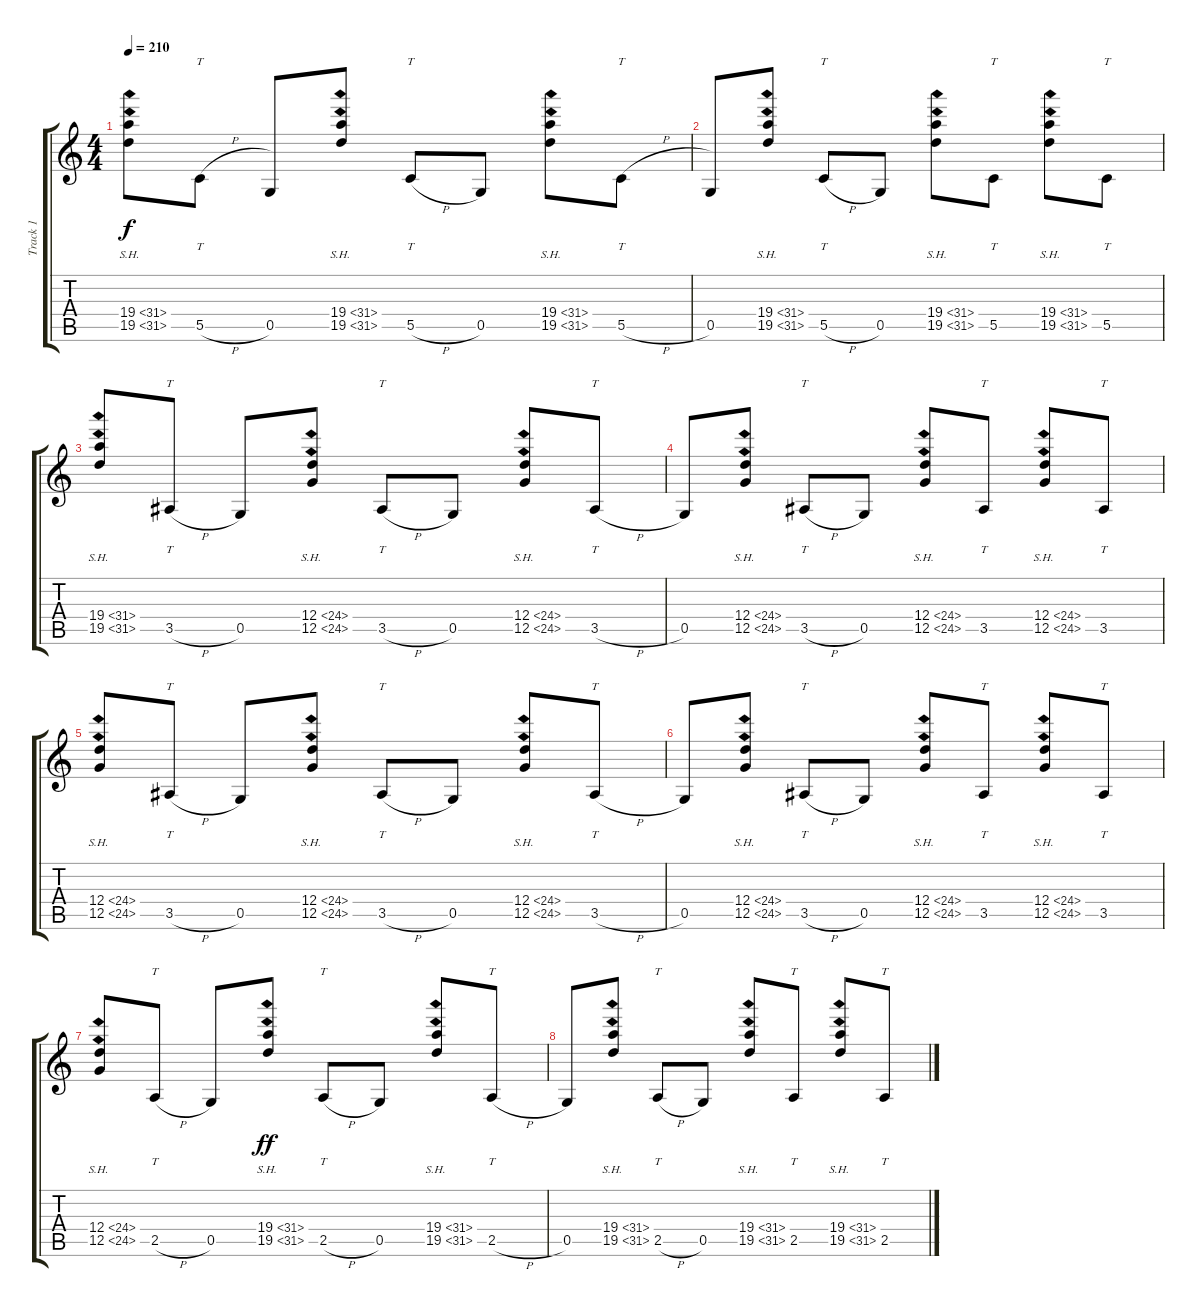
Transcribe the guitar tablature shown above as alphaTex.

\track ("Track 1" "Track 1") {instrument acousticguitarsteel}
\staff {score tabs}
\tuning (D4 Bb3 G3 D3 G2 C2) {hide}
\ts (4 4)
\tempo 210
\clef g2
\ks c
(19.4{sh 12} 19.5{sh 12}).8{dy f} 5.5{h}.8{tt} 0.5.8 (19.4{sh 12} 19.5{sh 12}).8 5.5{h}.8{tt} 0.5.8 (19.4{sh 12} 19.5{sh 12}).8 5.5{h}.8{tt} |
0.5.8 (19.4{sh 12} 19.5{sh 12}).8 5.5{h}.8{tt} 0.5.8 (19.4{sh 12} 19.5{sh 12}).8 5.5.8{tt} (19.4{sh 12} 19.5{sh 12}).8 5.5.8{tt} |
(19.4{sh 12} 19.5{sh 12}).8 3.5{h}.8{tt} 0.5.8 (12.4{sh 12} 12.5{sh 12}).8 3.5{h}.8{tt} 0.5.8 (12.4{sh 12} 12.5{sh 12}).8 3.5{h}.8{tt} |
0.5.8 (12.4{sh 12} 12.5{sh 12}).8 3.5{h}.8{tt} 0.5.8 (12.4{sh 12} 12.5{sh 12}).8 3.5.8{tt} (12.4{sh 12} 12.5{sh 12}).8 3.5.8{tt} |
(12.4{sh 12} 12.5{sh 12}).8 3.5{h}.8{tt} 0.5.8 (12.4{sh 12} 12.5{sh 12}).8 3.5{h}.8{tt} 0.5.8 (12.4{sh 12} 12.5{sh 12}).8 3.5{h}.8{tt} |
0.5.8 (12.4{sh 12} 12.5{sh 12}).8 3.5{h}.8{tt} 0.5.8 (12.4{sh 12} 12.5{sh 12}).8 3.5.8{tt} (12.4{sh 12} 12.5{sh 12}).8 3.5.8{tt} |
(12.4{sh 12} 12.5{sh 12}).8 2.5{h}.8{tt} 0.5.8 (19.4{sh 12} 19.5{sh 12}).8{dy ff} 2.5{h}.8{tt} 0.5.8 (19.4{sh 12} 19.5{sh 12}).8 2.5{h}.8{tt} |
0.5.8 (19.4{sh 12} 19.5{sh 12}).8 2.5{h}.8{tt} 0.5.8 (19.4{sh 12} 19.5{sh 12}).8 2.5.8{tt} (19.4{sh 12} 19.5{sh 12}).8 2.5.8{tt}
